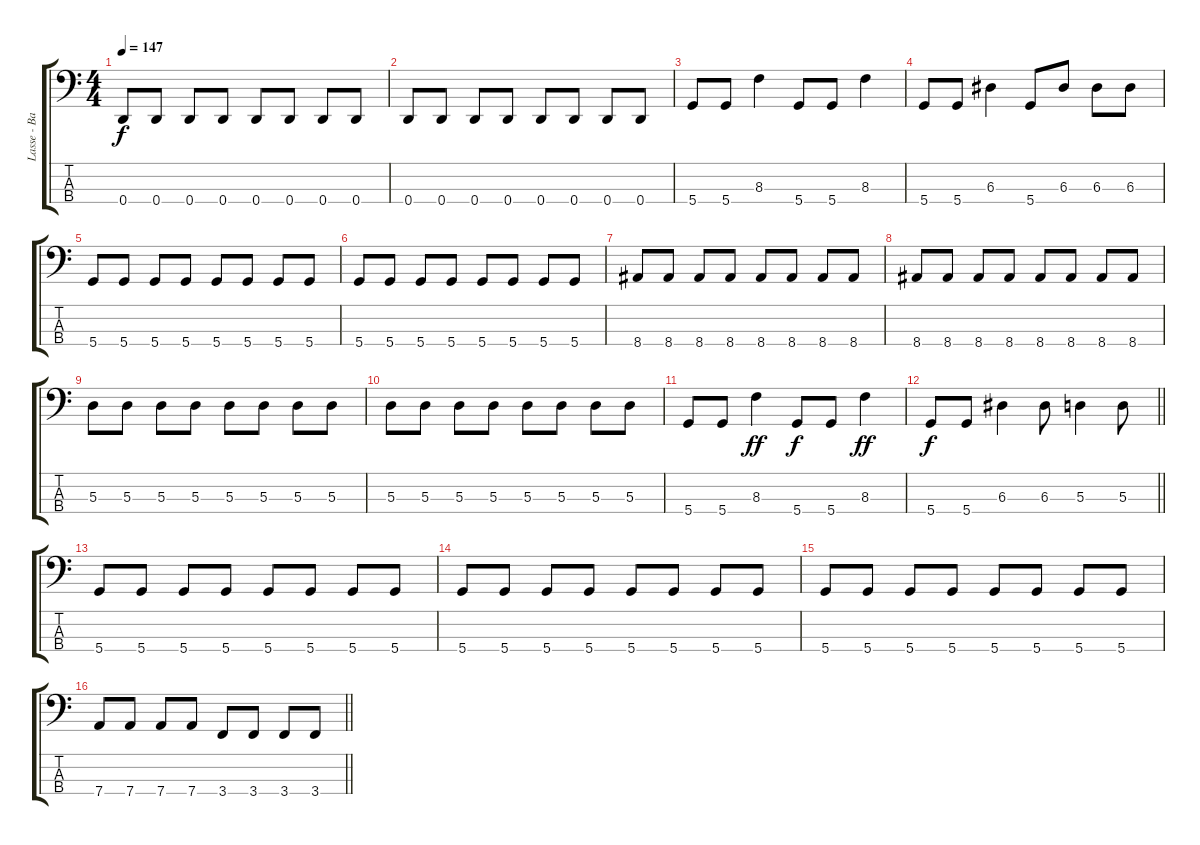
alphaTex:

\track ("Lasse - Bass" "Lasse - Ba") {instrument electricbasspick}
\staff {score tabs}
\tuning (G2 D2 A1 D1) {hide}
\ts (4 4)
\tempo 147
\clef f4
\ks c
0.4.8{dy f} 0.4.8 0.4.8 0.4.8 0.4.8 0.4.8 0.4.8 0.4.8 |
0.4.8 0.4.8 0.4.8 0.4.8 0.4.8 0.4.8 0.4.8 0.4.8 |
5.4.8 5.4.8 8.3.4 5.4.8 5.4.8 8.3.4 |
5.4.8 5.4.8 6.3.4 5.4.8 6.3.8 6.3.8 6.3.8 |
5.4.8 5.4.8 5.4.8 5.4.8 5.4.8 5.4.8 5.4.8 5.4.8 |
5.4.8 5.4.8 5.4.8 5.4.8 5.4.8 5.4.8 5.4.8 5.4.8 |
8.4.8 8.4.8 8.4.8 8.4.8 8.4.8 8.4.8 8.4.8 8.4.8 |
8.4.8 8.4.8 8.4.8 8.4.8 8.4.8 8.4.8 8.4.8 8.4.8 |
5.3.8 5.3.8 5.3.8 5.3.8 5.3.8 5.3.8 5.3.8 5.3.8 |
5.3.8 5.3.8 5.3.8 5.3.8 5.3.8 5.3.8 5.3.8 5.3.8 |
5.4.8 5.4.8 8.3.4{dy ff} 5.4.8{dy f} 5.4.8 8.3.4{dy ff} |
\barLineRight lightlight
5.4.8{dy f} 5.4.8 6.3.4 6.3.8 5.3.4 5.3.8 |
5.4.8 5.4.8 5.4.8 5.4.8 5.4.8 5.4.8 5.4.8 5.4.8 |
5.4.8 5.4.8 5.4.8 5.4.8 5.4.8 5.4.8 5.4.8 5.4.8 |
5.4.8 5.4.8 5.4.8 5.4.8 5.4.8 5.4.8 5.4.8 5.4.8 |
\barLineRight lightlight
7.4.8 7.4.8 7.4.8 7.4.8 3.4.8 3.4.8 3.4.8 3.4.8
